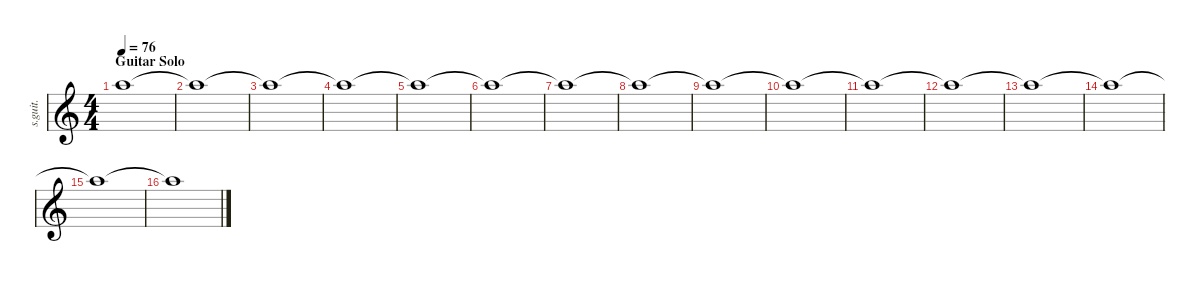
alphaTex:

\defaultSystemsLayout 4
\hideDynamics
\bracketExtendMode nobrackets
\otherSystemsTrackNameOrientation horizontal
\track ("Voice" "s.guit.") {mute instrument acousticguitarsteel}
\staff {score}
\tuning (E4 B3 G3 D3 A2 E2)
\ts (4 4)
\section ("" "Guitar Solo")
\tempo 76
\clef g2
\ks c
5.1{t}.1{dy mf beam Down} |
5.1{t}.1{beam Down} |
5.1{t}.1{beam Down} |
5.1{t}.1{beam Down} |
5.1{t}.1{beam Down} |
5.1{t}.1{beam Down} |
5.1{t}.1{beam Down} |
5.1{t}.1{beam Down} |
5.1{t}.1{beam Down} |
5.1{t}.1{beam Down} |
5.1{t}.1{beam Down} |
5.1{t}.1{beam Down} |
5.1{t}.1{beam Down} |
5.1{t}.1{beam Down} |
5.1{t}.1{beam Down} |
5.1{t}.1{beam Down}
